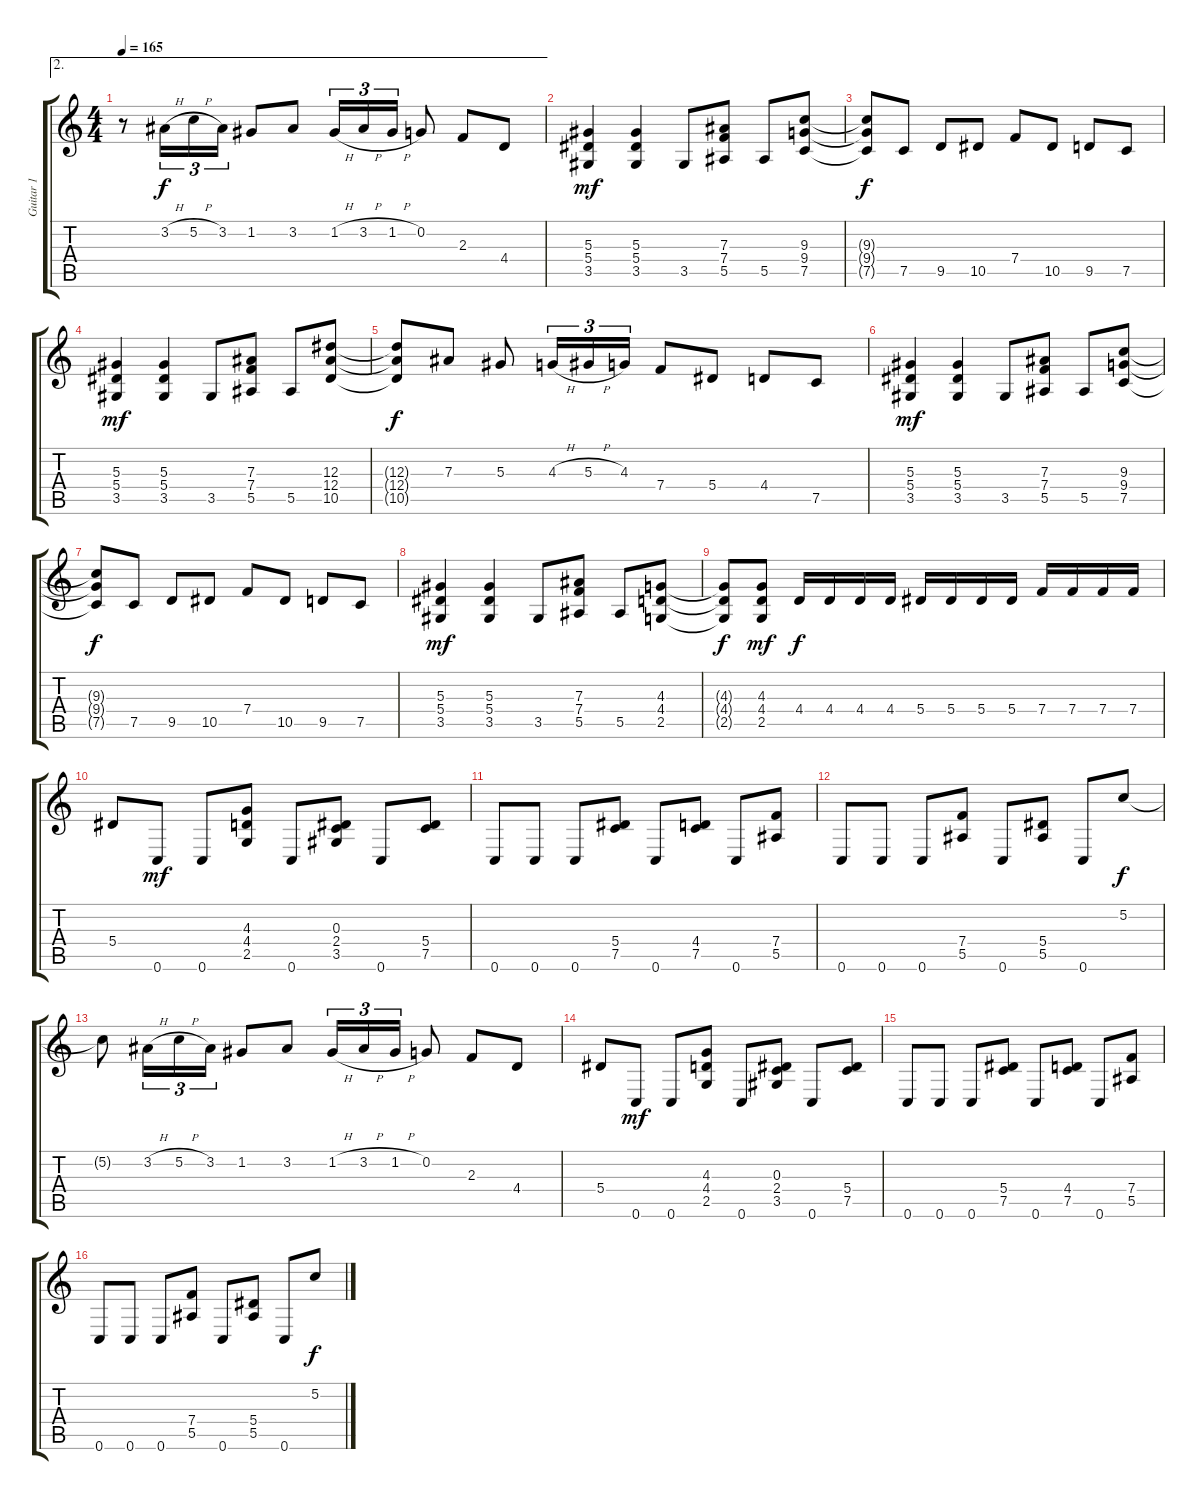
\track ("Guitar 1" "Guitar 1") {instrument distortionguitar}
\staff {score tabs}
\tuning (C4 G3 Eb3 Bb2 F2 C2) {hide}
\ae 2
\ts (4 4)
\tempo 165
\clef g2
\ks c
r.8{dy f} 3.2{h}.16{tu (3 2)} 5.2{h}.16{tu (3 2)} 3.2.16{tu (3 2)} 1.2.8 3.2.8 1.2{h}.16{tu (3 2)} 3.2{h}.16{tu (3 2)} 1.2{h}.16{tu (3 2)} 0.2.8 2.3.8 4.4.8 |
(5.3 5.4 3.5).4{dy mf} (5.3 5.4 3.5).4 3.5.8 (7.3 7.4 5.5).8 5.5.8 (9.3 9.4 7.5).8 |
(9.3{t} 9.4{t} 7.5{t}).8{dy f} 7.5.8 9.5.8 10.5.8 7.4.8 10.5.8 9.5.8 7.5.8 |
(5.3 5.4 3.5).4{dy mf} (5.3 5.4 3.5).4 3.5.8 (7.3 7.4 5.5).8 5.5.8 (12.3 12.4 10.5).8 |
(12.3{t} 12.4{t} 10.5{t}).8{dy f} 7.3.8 5.3.8 4.3{h}.16{tu (3 2)} 5.3{h}.16{tu (3 2)} 4.3.16{tu (3 2)} 7.4.8 5.4.8 4.4.8 7.5.8 |
(5.3 5.4 3.5).4{dy mf} (5.3 5.4 3.5).4 3.5.8 (7.3 7.4 5.5).8 5.5.8 (9.3 9.4 7.5).8 |
(9.3{t} 9.4{t} 7.5{t}).8{dy f} 7.5.8 9.5.8 10.5.8 7.4.8 10.5.8 9.5.8 7.5.8 |
(5.3 5.4 3.5).4{dy mf} (5.3 5.4 3.5).4 3.5.8 (7.3 7.4 5.5).8 5.5.8 (4.3 4.4 2.5).8 |
(4.3{t} 4.4{t} 2.5{t}).8{dy f} (4.3 4.4 2.5).8{dy mf} 4.4.16{dy f} 4.4.16 4.4.16 4.4.16 5.4.16 5.4.16 5.4.16 5.4.16 7.4.16 7.4.16 7.4.16 7.4.16 |
5.4.8 0.6.8{dy mf} 0.6.8 (4.3 4.4 2.5).8 0.6.8 (0.3 2.4 3.5).8 0.6.8 (5.4 7.5).8 |
0.6.8 0.6.8 0.6.8 (5.4 7.5).8 0.6.8 (4.4 7.5).8 0.6.8 (7.4 5.5).8 |
0.6.8 0.6.8 0.6.8 (7.4 5.5).8 0.6.8 (5.4 5.5).8 0.6.8 5.2.8{dy f} |
5.2{t}.8 3.2{h}.16{tu (3 2)} 5.2{h}.16{tu (3 2)} 3.2.16{tu (3 2)} 1.2.8 3.2.8 1.2{h}.16{tu (3 2)} 3.2{h}.16{tu (3 2)} 1.2{h}.16{tu (3 2)} 0.2.8 2.3.8 4.4.8 |
5.4.8 0.6.8{dy mf} 0.6.8 (4.3 4.4 2.5).8 0.6.8 (0.3 2.4 3.5).8 0.6.8 (5.4 7.5).8 |
0.6.8 0.6.8 0.6.8 (5.4 7.5).8 0.6.8 (4.4 7.5).8 0.6.8 (7.4 5.5).8 |
0.6.8 0.6.8 0.6.8 (7.4 5.5).8 0.6.8 (5.4 5.5).8 0.6.8 5.2.8{dy f}
